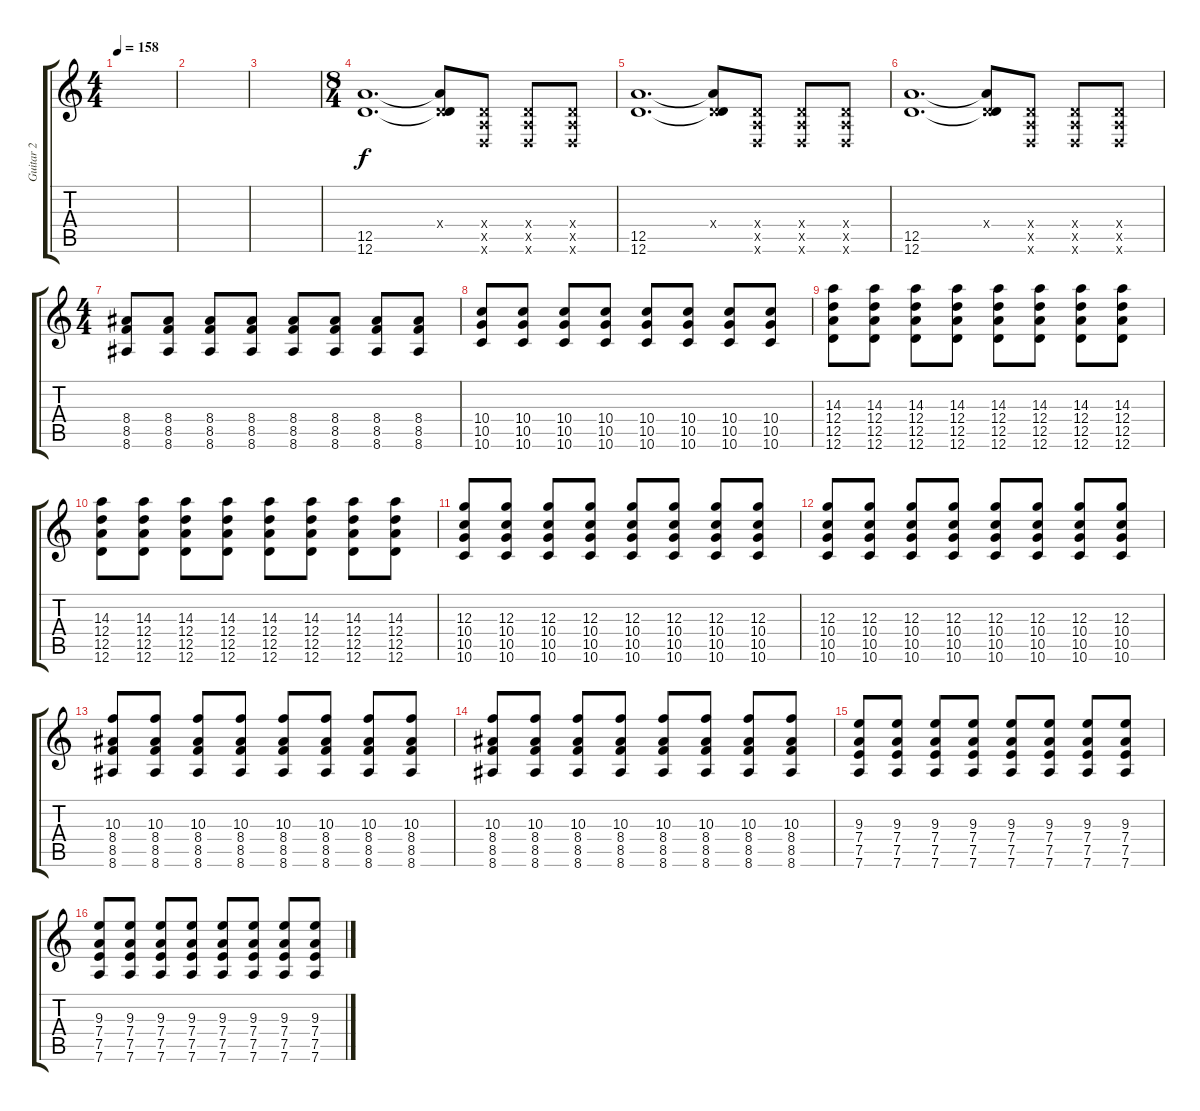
\track ("Guitar 2" "Guitar 2") {instrument distortionguitar}
\staff {score tabs}
\tuning (E4 B3 G3 D3 A2 D2) {hide}
\ts (4 4)
\tempo 158
\clef g2
\ks c
|
|
|
\ts (8 4)
(12.5 12.6).1{d} (0.4{x} 12.5{t} 12.6{t}).8 (0.4{x} 0.5{x} 0.6{x}).8 (0.4{x} 0.5{x} 0.6{x}).8 (0.4{x} 0.5{x} 0.6{x}).8 |
(12.5 12.6).1{d} (0.4{x} 12.5{t} 12.6{t}).8 (0.4{x} 0.5{x} 0.6{x}).8 (0.4{x} 0.5{x} 0.6{x}).8 (0.4{x} 0.5{x} 0.6{x}).8 |
(12.5 12.6).1{d} (0.4{x} 12.5{t} 12.6{t}).8 (0.4{x} 0.5{x} 0.6{x}).8 (0.4{x} 0.5{x} 0.6{x}).8 (0.4{x} 0.5{x} 0.6{x}).8 |
\ts (4 4)
(8.4 8.5 8.6).8 (8.4 8.5 8.6).8 (8.4 8.5 8.6).8 (8.4 8.5 8.6).8 (8.4 8.5 8.6).8 (8.4 8.5 8.6).8 (8.4 8.5 8.6).8 (8.4 8.5 8.6).8 |
(10.4 10.5 10.6).8 (10.4 10.5 10.6).8 (10.4 10.5 10.6).8 (10.4 10.5 10.6).8 (10.4 10.5 10.6).8 (10.4 10.5 10.6).8 (10.4 10.5 10.6).8 (10.4 10.5 10.6).8 |
(14.3 12.4 12.5 12.6).8 (14.3 12.4 12.5 12.6).8 (14.3 12.4 12.5 12.6).8 (14.3 12.4 12.5 12.6).8 (14.3 12.4 12.5 12.6).8 (14.3 12.4 12.5 12.6).8 (14.3 12.4 12.5 12.6).8 (14.3 12.4 12.5 12.6).8 |
(14.3 12.4 12.5 12.6).8 (14.3 12.4 12.5 12.6).8 (14.3 12.4 12.5 12.6).8 (14.3 12.4 12.5 12.6).8 (14.3 12.4 12.5 12.6).8 (14.3 12.4 12.5 12.6).8 (14.3 12.4 12.5 12.6).8 (14.3 12.4 12.5 12.6).8 |
(12.3 10.4 10.5 10.6).8 (12.3 10.4 10.5 10.6).8 (12.3 10.4 10.5 10.6).8 (12.3 10.4 10.5 10.6).8 (12.3 10.4 10.5 10.6).8 (12.3 10.4 10.5 10.6).8 (12.3 10.4 10.5 10.6).8 (12.3 10.4 10.5 10.6).8 |
(12.3 10.4 10.5 10.6).8 (12.3 10.4 10.5 10.6).8 (12.3 10.4 10.5 10.6).8 (12.3 10.4 10.5 10.6).8 (12.3 10.4 10.5 10.6).8 (12.3 10.4 10.5 10.6).8 (12.3 10.4 10.5 10.6).8 (12.3 10.4 10.5 10.6).8 |
(10.3 8.4 8.5 8.6).8 (10.3 8.4 8.5 8.6).8 (10.3 8.4 8.5 8.6).8 (10.3 8.4 8.5 8.6).8 (10.3 8.4 8.5 8.6).8 (10.3 8.4 8.5 8.6).8 (10.3 8.4 8.5 8.6).8 (10.3 8.4 8.5 8.6).8 |
(10.3 8.4 8.5 8.6).8 (10.3 8.4 8.5 8.6).8 (10.3 8.4 8.5 8.6).8 (10.3 8.4 8.5 8.6).8 (10.3 8.4 8.5 8.6).8 (10.3 8.4 8.5 8.6).8 (10.3 8.4 8.5 8.6).8 (10.3 8.4 8.5 8.6).8 |
(9.3 7.4 7.5 7.6).8 (9.3 7.4 7.5 7.6).8 (9.3 7.4 7.5 7.6).8 (9.3 7.4 7.5 7.6).8 (9.3 7.4 7.5 7.6).8 (9.3 7.4 7.5 7.6).8 (9.3 7.4 7.5 7.6).8 (9.3 7.4 7.5 7.6).8 |
(9.3 7.4 7.5 7.6).8 (9.3 7.4 7.5 7.6).8 (9.3 7.4 7.5 7.6).8 (9.3 7.4 7.5 7.6).8 (9.3 7.4 7.5 7.6).8 (9.3 7.4 7.5 7.6).8 (9.3 7.4 7.5 7.6).8 (9.3 7.4 7.5 7.6).8
